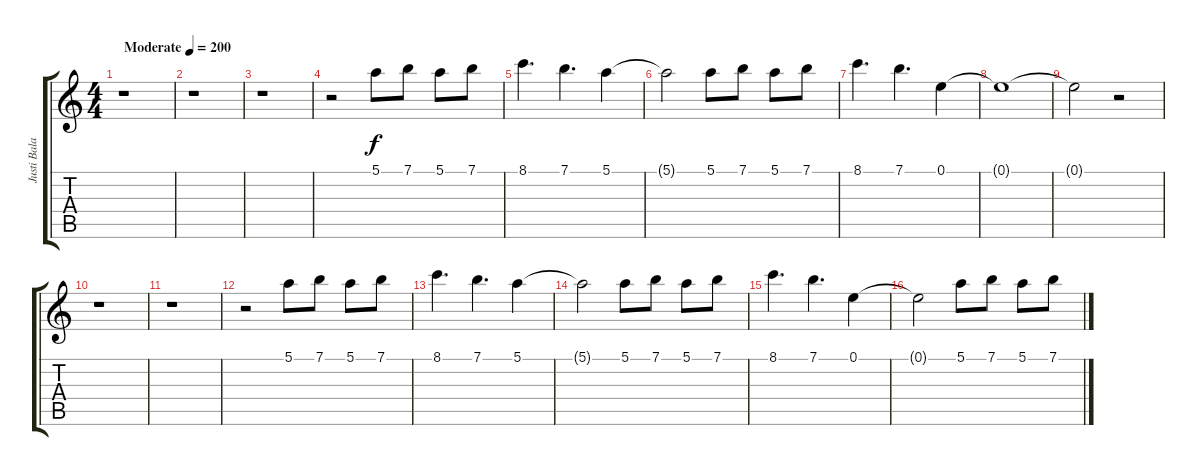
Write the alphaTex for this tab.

\track ("Justi Bala" "Justi Bala") {instrument distortionguitar}
\staff {score tabs}
\tuning (E4 B3 G3 D3 A2 E2) {hide}
\ts (4 4)
\tempo (200 "Moderate")
\clef g2
\ks c
r.1{dy f instrument distortionguitar} |
r.1 |
r.1 |
r.2 5.1.8{balance 8} 7.1.8 5.1.8 7.1.8 |
8.1.4{d} 7.1.4{d} 5.1.4 |
5.1{t}.2 5.1.8 7.1.8 5.1.8 7.1.8 |
8.1.4{d} 7.1.4{d} 0.1.4 |
0.1{t}.1 |
0.1{t}.2 r.2 |
r.1 |
r.1 |
r.2 5.1.8 7.1.8 5.1.8 7.1.8 |
8.1.4{d} 7.1.4{d} 5.1.4 |
5.1{t}.2 5.1.8 7.1.8 5.1.8 7.1.8 |
8.1.4{d} 7.1.4{d} 0.1.4 |
0.1{t}.2 5.1.8 7.1.8 5.1.8 7.1.8
